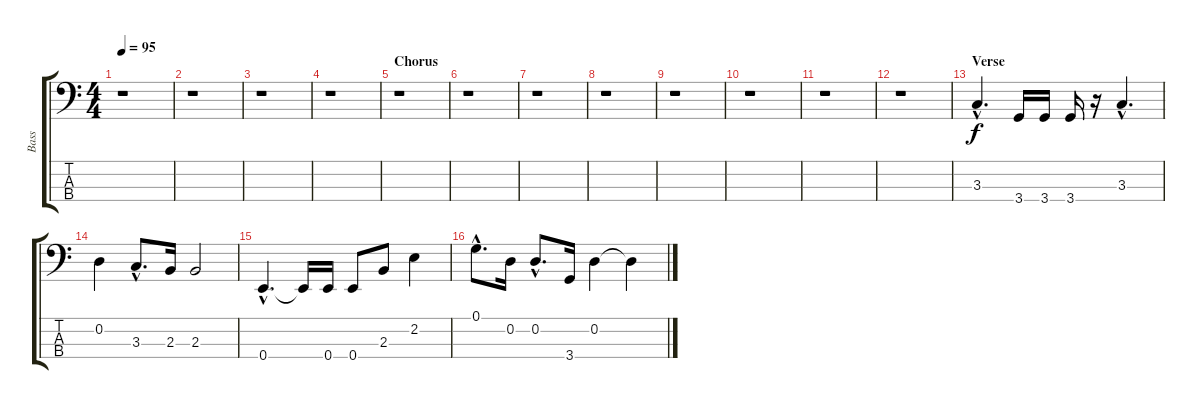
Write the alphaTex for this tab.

\track ("Bass" "Bass") {instrument electricbasspick}
\staff {score tabs}
\tuning (G2 D2 A1 E1) {hide}
\ts (4 4)
\tempo 95
\clef f4
\ks c
r.1{dy f} |
r.1 |
r.1 |
r.1 |
\section ("" "Chorus")
r.1 |
r.1 |
r.1 |
r.1 |
r.1 |
r.1 |
r.1 |
r.1 |
\section ("" "Verse")
3.3{hac}.4{d} 3.4.16 3.4.16 3.4.16 r.16 3.3{hac}.4{d} |
0.2.4 3.3{hac}.8{d} 2.3.16 2.3.2 |
0.4{hac}.4{d} 0.4{t}.16 0.4.16 0.4.8 2.3.8 2.2.4 |
0.1{hac}.8{d} 0.2.16 0.2{hac}.8{d} 3.4.16 0.2.4 0.2{t}.4
